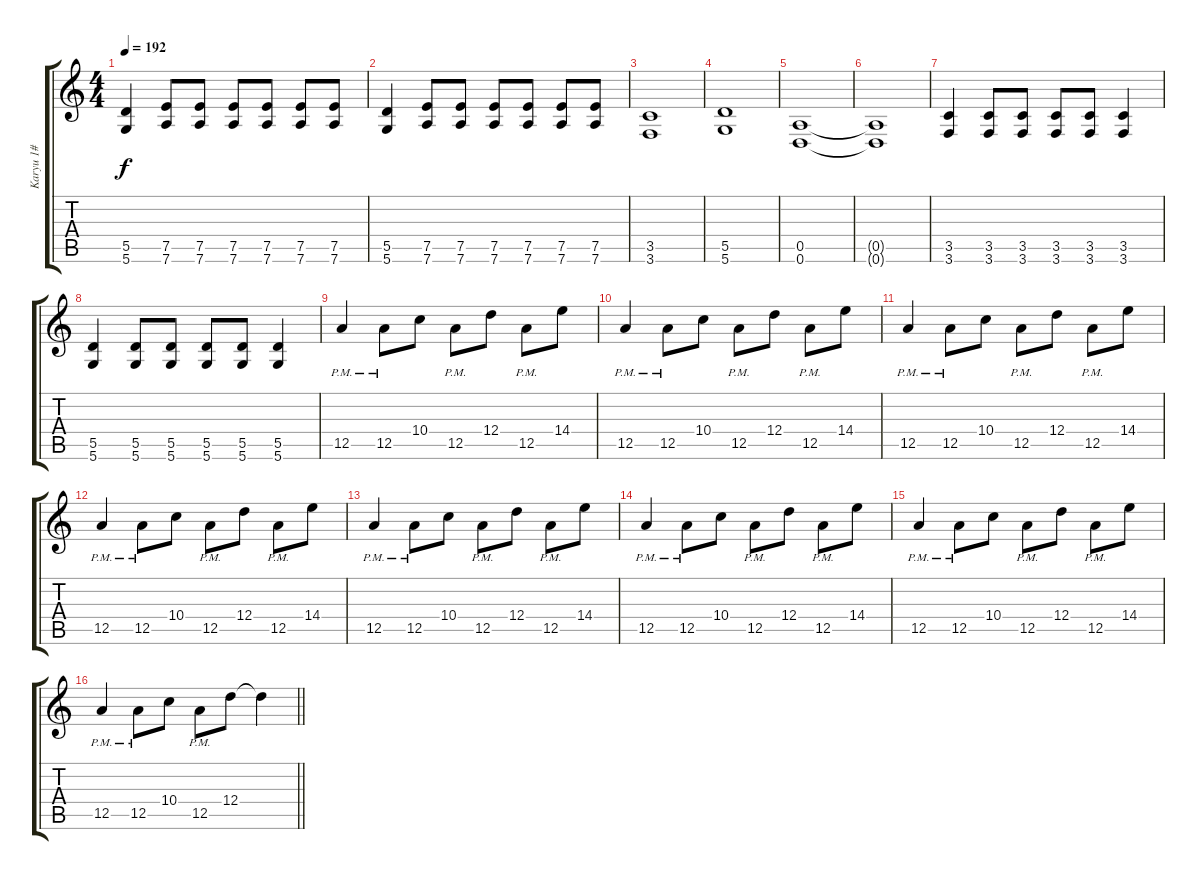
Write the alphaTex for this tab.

\track ("Karyu 1#" "Karyu 1#") {instrument distortionguitar}
\staff {score tabs}
\tuning (E4 B3 G3 D3 A2 D2) {hide}
\ts (4 4)
\tempo 192
\clef g2
\ks c
(5.5 5.6).4{dy f} (7.5 7.6).8 (7.5 7.6).8 (7.5 7.6).8 (7.5 7.6).8 (7.5 7.6).8 (7.5 7.6).8 |
(5.5 5.6).4 (7.5 7.6).8 (7.5 7.6).8 (7.5 7.6).8 (7.5 7.6).8 (7.5 7.6).8 (7.5 7.6).8 |
(3.5 3.6).1 |
(5.5 5.6).1 |
(0.5 0.6).1 |
(0.5{t} 0.6{t}).1 |
(3.5 3.6).4 (3.5 3.6).8 (3.5 3.6).8 (3.5 3.6).8 (3.5 3.6).8 (3.5 3.6).4 |
(5.5 5.6).4 (5.5 5.6).8 (5.5 5.6).8 (5.5 5.6).8 (5.5 5.6).8 (5.5 5.6).4 |
12.5{pm}.4 12.5{pm}.8 10.4.8 12.5{pm}.8 12.4.8 12.5{pm}.8 14.4.8 |
12.5{pm}.4 12.5{pm}.8 10.4.8 12.5{pm}.8 12.4.8 12.5{pm}.8 14.4.8 |
12.5{pm}.4 12.5{pm}.8 10.4.8 12.5{pm}.8 12.4.8 12.5{pm}.8 14.4.8 |
12.5{pm}.4 12.5{pm}.8 10.4.8 12.5{pm}.8 12.4.8 12.5{pm}.8 14.4.8 |
12.5{pm}.4 12.5{pm}.8 10.4.8 12.5{pm}.8 12.4.8 12.5{pm}.8 14.4.8 |
12.5{pm}.4 12.5{pm}.8 10.4.8 12.5{pm}.8 12.4.8 12.5{pm}.8 14.4.8 |
12.5{pm}.4 12.5{pm}.8 10.4.8 12.5{pm}.8 12.4.8 12.5{pm}.8 14.4.8 |
\barLineRight lightlight
12.5{pm}.4 12.5{pm}.8 10.4.8 12.5{pm}.8 12.4.8 12.4{t}.4
